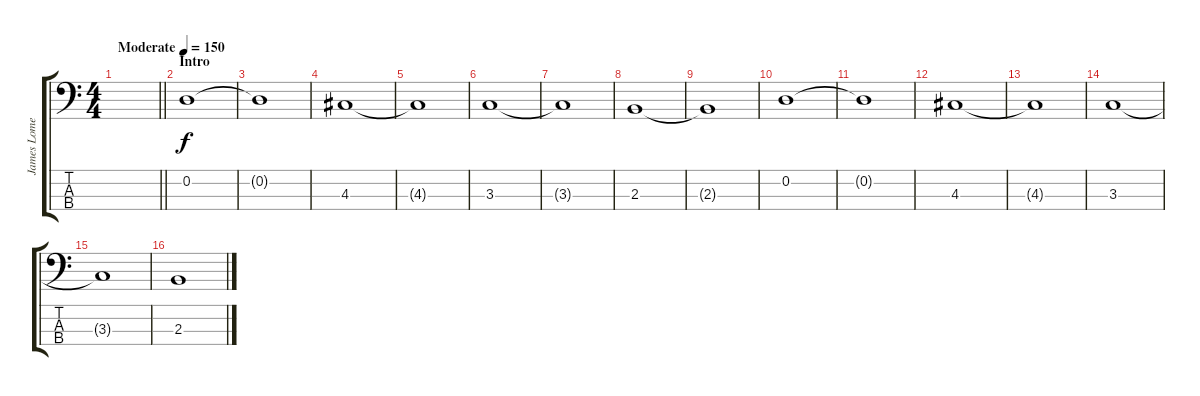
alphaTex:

\track ("James Lomenzo" "James Lome") {instrument electricbasspick}
\staff {score tabs}
\tuning (G2 D2 A1 E1) {hide}
\ts (4 4)
\tempo (150 "Moderate")
\clef f4
\barLineRight lightlight
\ks c
|
\section ("" "Intro")
0.2.1 |
0.2{t}.1 |
4.3.1 |
4.3{t}.1 |
3.3.1 |
3.3{t}.1 |
2.3.1 |
2.3{t}.1 |
0.2.1 |
0.2{t}.1 |
4.3.1 |
4.3{t}.1 |
3.3.1 |
3.3{t}.1 |
2.3.1
